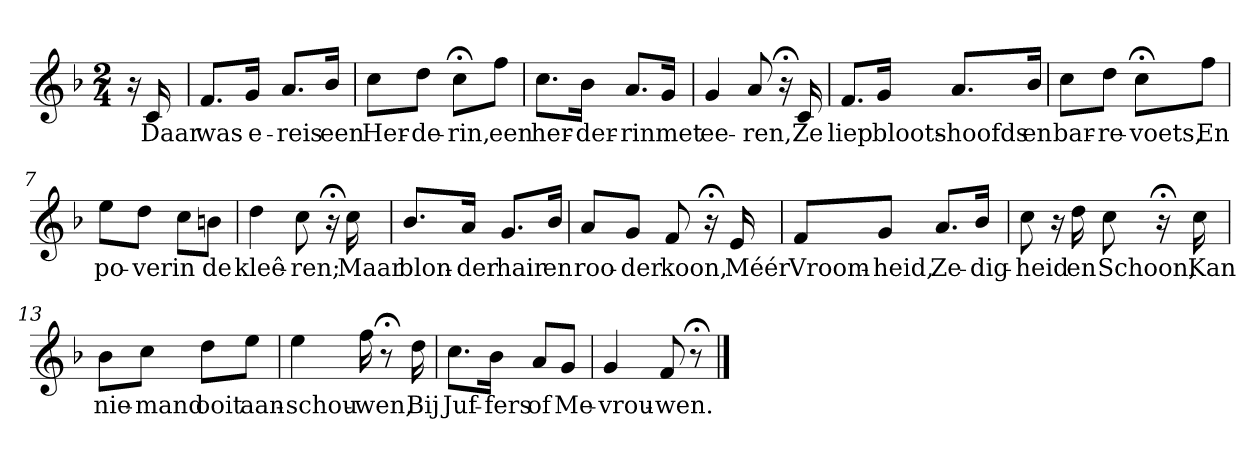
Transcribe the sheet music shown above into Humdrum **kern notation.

**kern	**text
*part1	*part1
*staff1	*staff1
*k[b-]	*
*F:	*
*M2/4	*
*MM120	*
=	=
16r	.
16c	Daar
=1	=1
8.fL	was
16gJk	e-
8.aL	-reis
16b-Jk	een
=2	=2
8ccL	Her-
8ddJ	-de-
8cc;<L	-rin,
8ffJ	een
=3	=3
8.ccL	her-
16b-Jk	-der-
8.aL	-rin
16gJk	met
=4	=4
4g	ee-
8a	-ren,
16r;<	.
16c	Ze
=5	=5
8.fL	liep
16gJk	bloots-
8.aL	-hoofds
16b-Jk	en
=6	=6
8ccL	bar-
8ddJ	-re-
8cc;<L	-voets,
8ffJ	En
=7	=7
8eeL	po-
8ddJ	-ver
8ccL	in
8bnJ	de
=8	=8
4dd	kleê-
8cc	-ren;
16r;<	.
16cc	Maar
=9	=9
8.b-L	blon-
16aJk	-der
8.gL	hair
16b-Jk	en
=10	=10
8aL	roo-
8gJ	-der
8f	koon,
16r;<	.
16e	Méér
=11	=11
8fL	Vroom-
8gJ	-heid,
8.aL	Ze-
16b-Jk	-dig-
=12	=12
8cc	-heid
16r	.
16dd	en
8cc	Schoon,
16r;<	.
16cc	Kan
=13	=13
8b-L	nie-
8ccJ	-mand
8ddL	ooit
8eeJ	aan-
=14	=14
4ee	-schou-
16ff	-wen,
8r;<	.
16dd	Bij
=15	=15
8.ccL	Juf-
16b-Jk	-fers
8aL	of
8gJ	Me-
=16	=16
4g	-vrou-
8f	-wen.
8r;<	.
==	==
*-	*-
